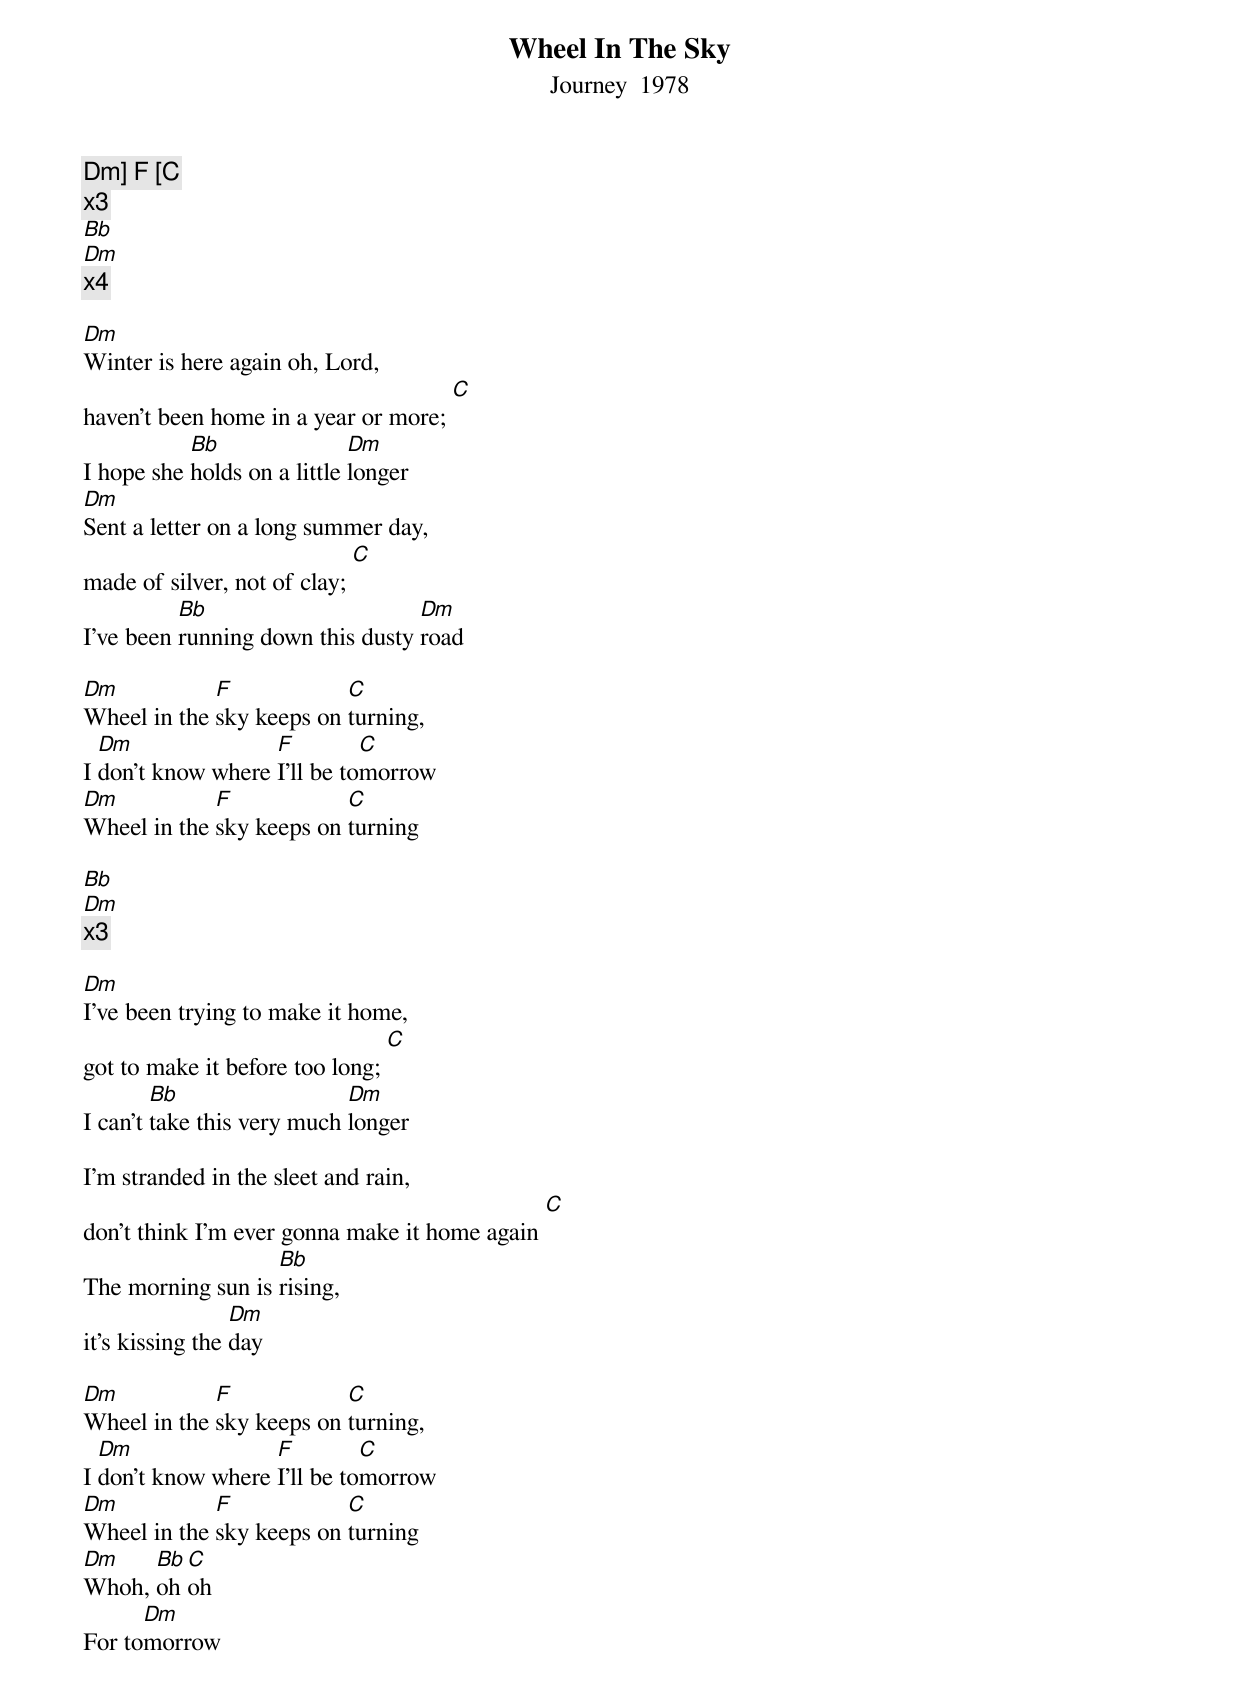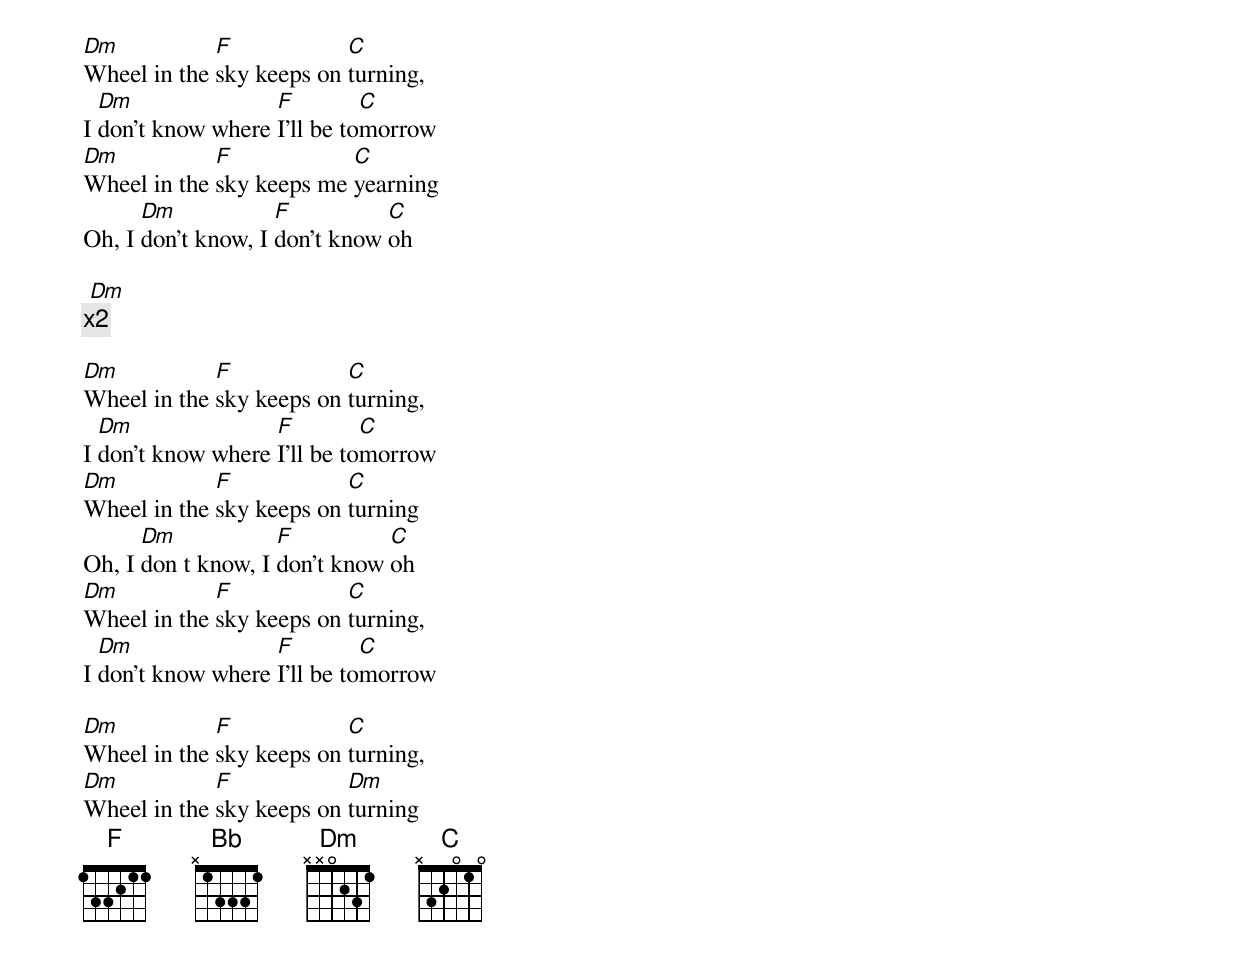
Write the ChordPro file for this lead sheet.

{title: Wheel In The Sky}
{subtitle: Journey  1978 }


{c:Dm] [F] [C}
{c:x3}
[Bb]
[Dm]
{c:x4}

[Dm]Winter is here again oh, Lord,
haven't been home in a year or more; [C]
I hope she [Bb]holds on a little [Dm]longer
[Dm]Sent a letter on a long summer day,
made of silver, not of clay; [C]
I've been [Bb]running down this dusty [Dm]road

[Dm]Wheel in the [F]sky keeps on [C]turning,
I [Dm]don't know where [F]I'll be to[C]morrow
[Dm]Wheel in the [F]sky keeps on [C]turning

[Bb]
[Dm]
{c:x3}

[Dm]I've been trying to make it home,
got to make it before too long; [C]
I can't [Bb]take this very much [Dm]longer

I'm stranded in the sleet and rain,
don't think I'm ever gonna make it home again [C]
The morning sun is [Bb]rising,
it's kissing the [Dm]day

[Dm]Wheel in the [F]sky keeps on [C]turning,
I [Dm]don't know where [F]I'll be to[C]morrow
[Dm]Wheel in the [F]sky keeps on [C]turning
[Dm]Whoh, [Bb]oh [C]oh
For to[Dm]morrow

[Dm]Wheel in the [F]sky keeps on [C]turning,
I [Dm]don't know where [F]I'll be to[C]morrow
[Dm]Wheel in the [F]sky keeps me [C]yearning
Oh, I [Dm]don't know, I [F]don't know [C]oh

 [Dm]
{c:x2}

[Dm]Wheel in the [F]sky keeps on [C]turning,
I [Dm]don't know where [F]I'll be to[C]morrow
[Dm]Wheel in the [F]sky keeps on [C]turning
Oh, I [Dm]don t know, I [F]don't know [C]oh
[Dm]Wheel in the [F]sky keeps on [C]turning,
I [Dm]don't know where [F]I'll be to[C]morrow

[Dm]Wheel in the [F]sky keeps on [C]turning,
[Dm]Wheel in the [F]sky keeps on [Dm]turning
